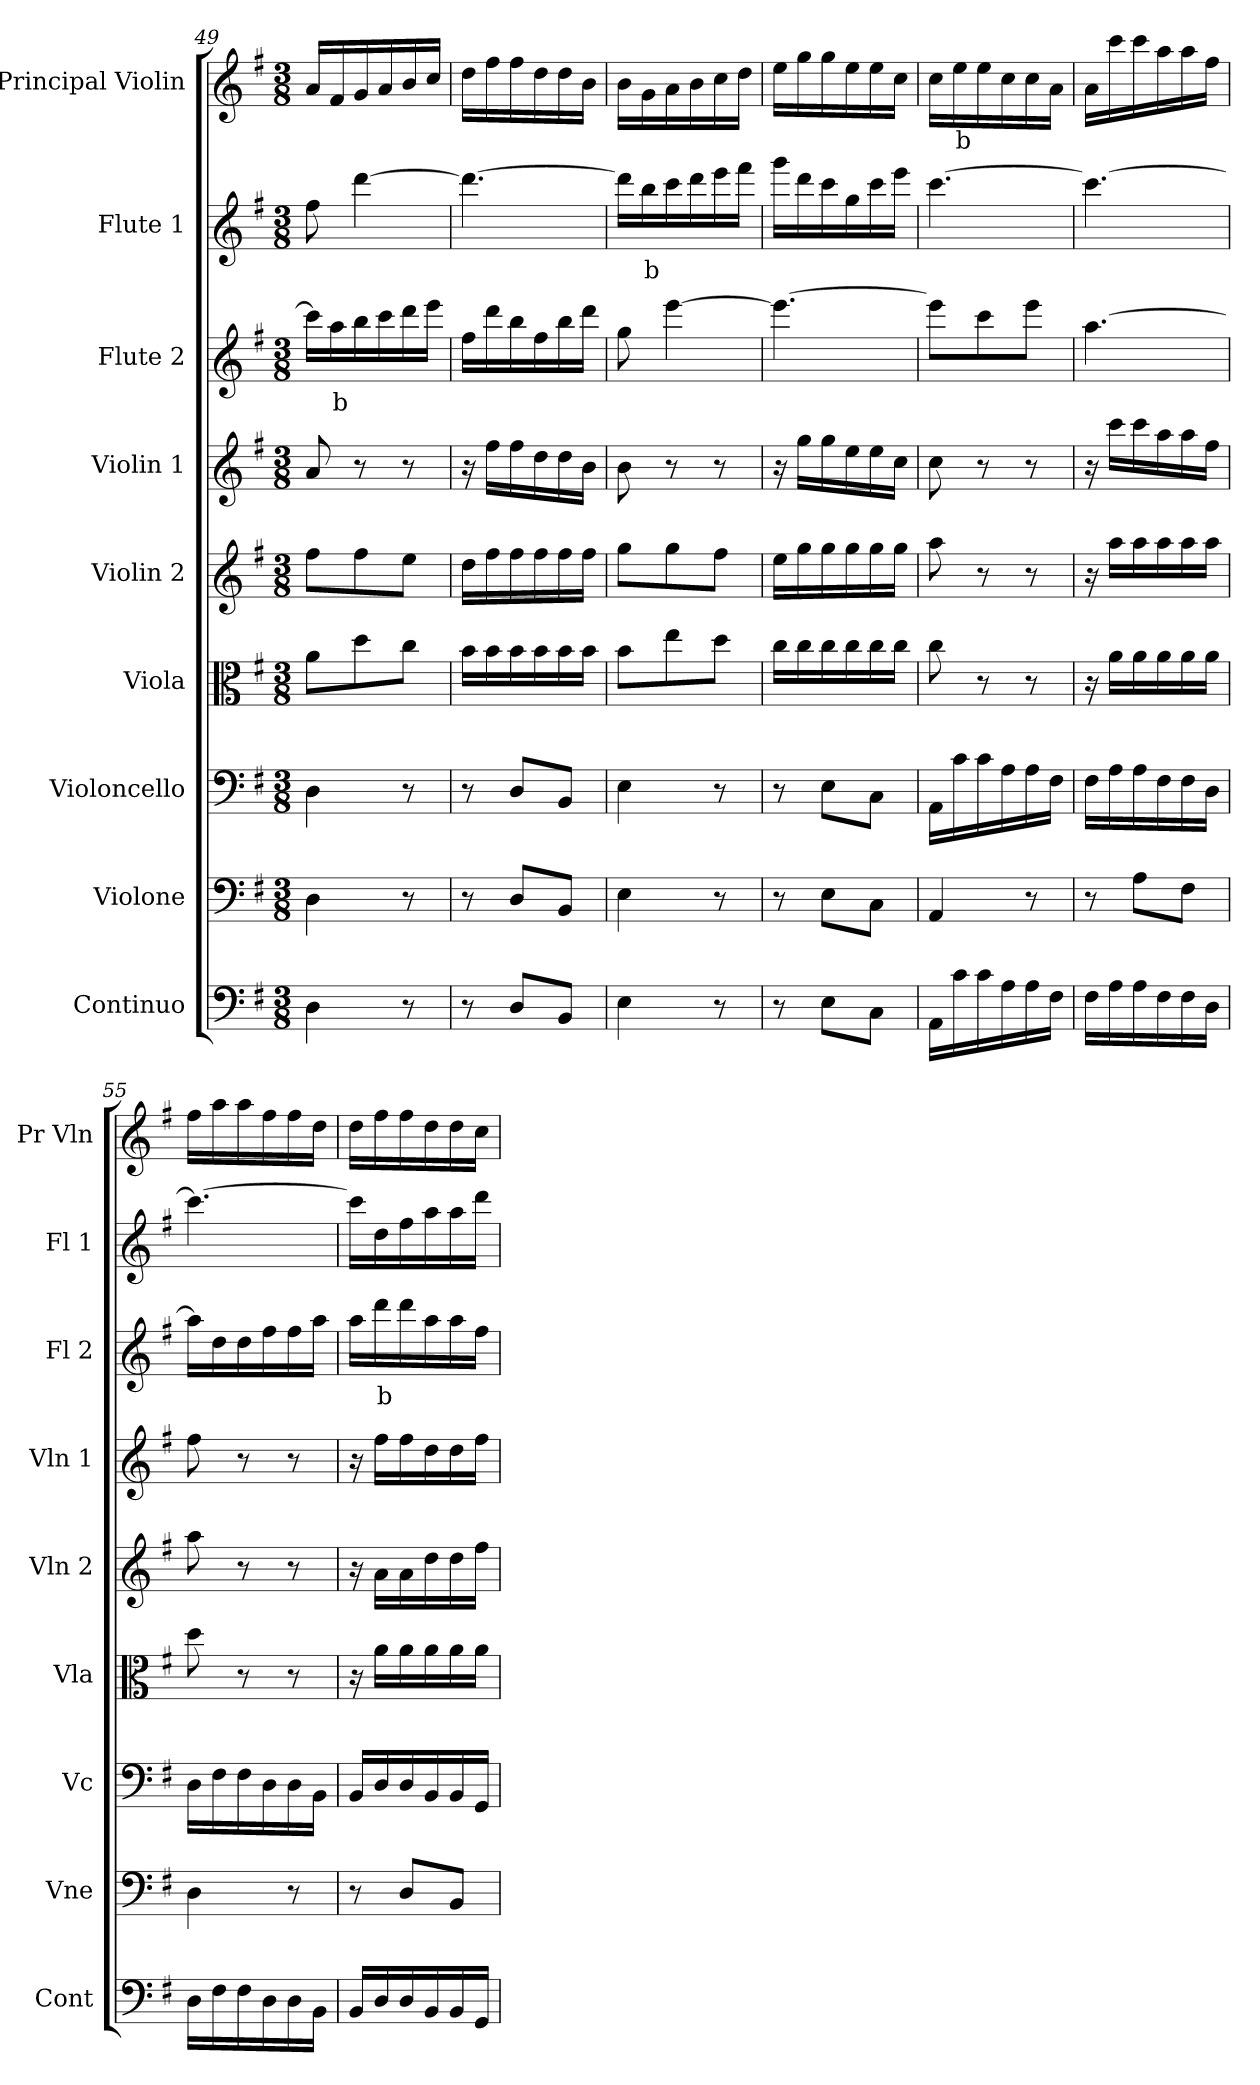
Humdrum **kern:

**kern	**kern	**kern	**kern	**kern	**kern	**kern	**text	**kern	**text	**kern	**text
*part9	*part8	*part7	*part6	*part5	*part4	*part3	*part3	*part2	*part2	*part1	*part1
*staff9	*staff8	*staff7	*staff6	*staff5	*staff4	*staff3	*staff3	*staff2	*staff2	*staff1	*staff1
*I"Continuo	*I"Violone	*I"Violoncello	*I"Viola	*I"Violin 2	*I"Violin 1	*I"Flute 2	*	*I"Flute 1	*	*I"Principal Violin	*
*I'Cont	*I'Vne	*I'Vc	*I'Vla	*I'Vln 2	*I'Vln 1	*I'Fl 2	*	*I'Fl 1	*	*I'Pr Vln	*
*clefF4	*clefF4	*clefF4	*clefC3	*clefG2	*clefG2	*clefG2	*	*clefG2	*	*clefG2	*
*	*ITrd7c12	*	*	*	*	*	*	*	*	*	*
*k[f#]	*k[f#]	*k[f#]	*k[f#]	*k[f#]	*k[f#]	*k[f#]	*	*k[f#]	*	*k[f#]	*
*M3/8	*M3/8	*M3/8	*M3/8	*M3/8	*M3/8	*M3/8	*	*M3/8	*	*M3/8	*
=49	=49	=49	=49	=49	=49	=49	=49	=49	=49	=49	=49
4D\	4DD\	4D\	8a\L	8ff#\L	8a/	16ccc\LL]	.	8ff#\	.	16a/LL	.
!	!	!	!	!	!	!	!LO:LY:b:color=#FF0000	!	!	!	!
.	.	.	.	.	.	16aa\	b	.	.	16f#/	.
.	.	.	8dd\	8ff#\	8r	16bb\	.	[4ddd\	.	16g/	.
.	.	.	.	.	.	16ccc\	.	.	.	16a/	.
8r	8r	8r	8cc\J	8ee\J	8r	16ddd\	.	.	.	16b/	.
.	.	.	.	.	.	16eee\JJ	.	.	.	16cc/JJ	.
=50	=50	=50	=50	=50	=50	=50	=50	=50	=50	=50	=50
8r	8r	8r	16b\LL	16dd\LL	16r	16ff#\LL	.	4.ddd\_	.	16dd\LL	.
.	.	.	16b\	16ff#\	16ff#\LL	16ddd\	.	.	.	16ff#\	.
8D/L	8DD/L	8D/L	16b\	16ff#\	16ff#\	16bb\	.	.	.	16ff#\	.
.	.	.	16b\	16ff#\	16dd\	16ff#\	.	.	.	16dd\	.
8BB/J	8BBB/J	8BB/J	16b\	16ff#\	16dd\	16bb\	.	.	.	16dd\	.
.	.	.	16b\JJ	16ff#\JJ	16b\JJ	16ddd\JJ	.	.	.	16b\JJ	.
=51	=51	=51	=51	=51	=51	=51	=51	=51	=51	=51	=51
4E\	4EE\	4E\	8b\L	8gg\L	8b\	8gg\	.	16ddd\LL]	.	16b\LL	.
!	!	!	!	!	!	!	!	!	!LO:LY:b:color=#FF0000	!	!
.	.	.	.	.	.	.	.	16bb\	b	16g\	.
.	.	.	8ee\	8gg\	8r	[4eee\	.	16ccc\	.	16a\	.
.	.	.	.	.	.	.	.	16ddd\	.	16b\	.
8r	8r	8r	8dd\J	8ff#\J	8r	.	.	16eee\	.	16cc\	.
.	.	.	.	.	.	.	.	16fff#\JJ	.	16dd\JJ	.
=52	=52	=52	=52	=52	=52	=52	=52	=52	=52	=52	=52
8r	8r	8r	16cc\LL	16ee\LL	16r	4.eee\_	.	16ggg\LL	.	16ee\LL	.
.	.	.	16cc\	16gg\	16gg\LL	.	.	16ddd\	.	16gg\	.
8E\L	8EE\L	8E\L	16cc\	16gg\	16gg\	.	.	16ccc\	.	16gg\	.
.	.	.	16cc\	16gg\	16ee\	.	.	16gg\	.	16ee\	.
8C\J	8CC\J	8C\J	16cc\	16gg\	16ee\	.	.	16ccc\	.	16ee\	.
.	.	.	16cc\JJ	16gg\JJ	16cc\JJ	.	.	16eee\JJ	.	16cc\JJ	.
=53	=53	=53	=53	=53	=53	=53	=53	=53	=53	=53	=53
16AA\LL	4AAA/	16AA\LL	8cc\	8aa\	8cc\	8eee\L]	.	[4.ccc\	.	16cc\LL	.
!	!	!	!	!	!	!	!	!	!	!	!LO:LY:b:color=#FF0000
16c\	.	16c\	.	.	.	.	.	.	.	16ee\	b
16c\	.	16c\	8r	8r	8r	8ccc\	.	.	.	16ee\	.
16A\	.	16A\	.	.	.	.	.	.	.	16cc\	.
16A\	8r	16A\	8r	8r	8r	8eee\J	.	.	.	16cc\	.
16F#\JJ	.	16F#\JJ	.	.	.	.	.	.	.	16a\JJ	.
=54	=54	=54	=54	=54	=54	=54	=54	=54	=54	=54	=54
16F#\LL	8r	16F#\LL	16r	16r	16r	[4.aa\	.	4.ccc\_	.	16a\LL	.
16A\	.	16A\	16a\LL	16aa\LL	16ccc\LL	.	.	.	.	16ccc\	.
16A\	8AA\L	16A\	16a\	16aa\	16ccc\	.	.	.	.	16ccc\	.
16F#\	.	16F#\	16a\	16aa\	16aa\	.	.	.	.	16aa\	.
16F#\	8FF#\J	16F#\	16a\	16aa\	16aa\	.	.	.	.	16aa\	.
16D\JJ	.	16D\JJ	16a\JJ	16aa\JJ	16ff#\JJ	.	.	.	.	16ff#\JJ	.
!!LO:LB:g=z
=55	=55	=55	=55	=55	=55	=55	=55	=55	=55	=55	=55
16D\LL	4DD\	16D\LL	8dd\	8aa\	8ff#\	16aa\LL]	.	4.ccc\_	.	16ff#\LL	.
16F#\	.	16F#\	.	.	.	16dd\	.	.	.	16aa\	.
16F#\	.	16F#\	8r	8r	8r	16dd\	.	.	.	16aa\	.
16D\	.	16D\	.	.	.	16ff#\	.	.	.	16ff#\	.
16D\	8r	16D\	8r	8r	8r	16ff#\	.	.	.	16ff#\	.
16BB\JJ	.	16BB\JJ	.	.	.	16aa\JJ	.	.	.	16dd\JJ	.
=56	=56	=56	=56	=56	=56	=56	=56	=56	=56	=56	=56
16BB/LL	8r	16BB/LL	16r	16r	16r	16aa\LL	.	16ccc\LL]	.	16dd\LL	.
!	!	!	!	!	!	!	!LO:LY:b:color=#FF0000	!	!	!	!
16D/	.	16D/	16a\LL	16a\LL	16ff#\LL	16ddd\	b	16dd\	.	16ff#\	.
16D/	8DD/L	16D/	16a\	16a\	16ff#\	16ddd\	.	16ff#\	.	16ff#\	.
16BB/	.	16BB/	16a\	16dd\	16dd\	16aa\	.	16aa\	.	16dd\	.
16BB/	8BBB/J	16BB/	16a\	16dd\	16dd\	16aa\	.	16aa\	.	16dd\	.
16GG/JJ	.	16GG/JJ	16a\JJ	16ff#\JJ	16ff#\JJ	16ff#\JJ	.	16ddd\JJ	.	16cc\JJ	.
=	=	=	=	=	=	=	=	=	=	=	=
*-	*-	*-	*-	*-	*-	*-	*-	*-	*-	*-	*-
